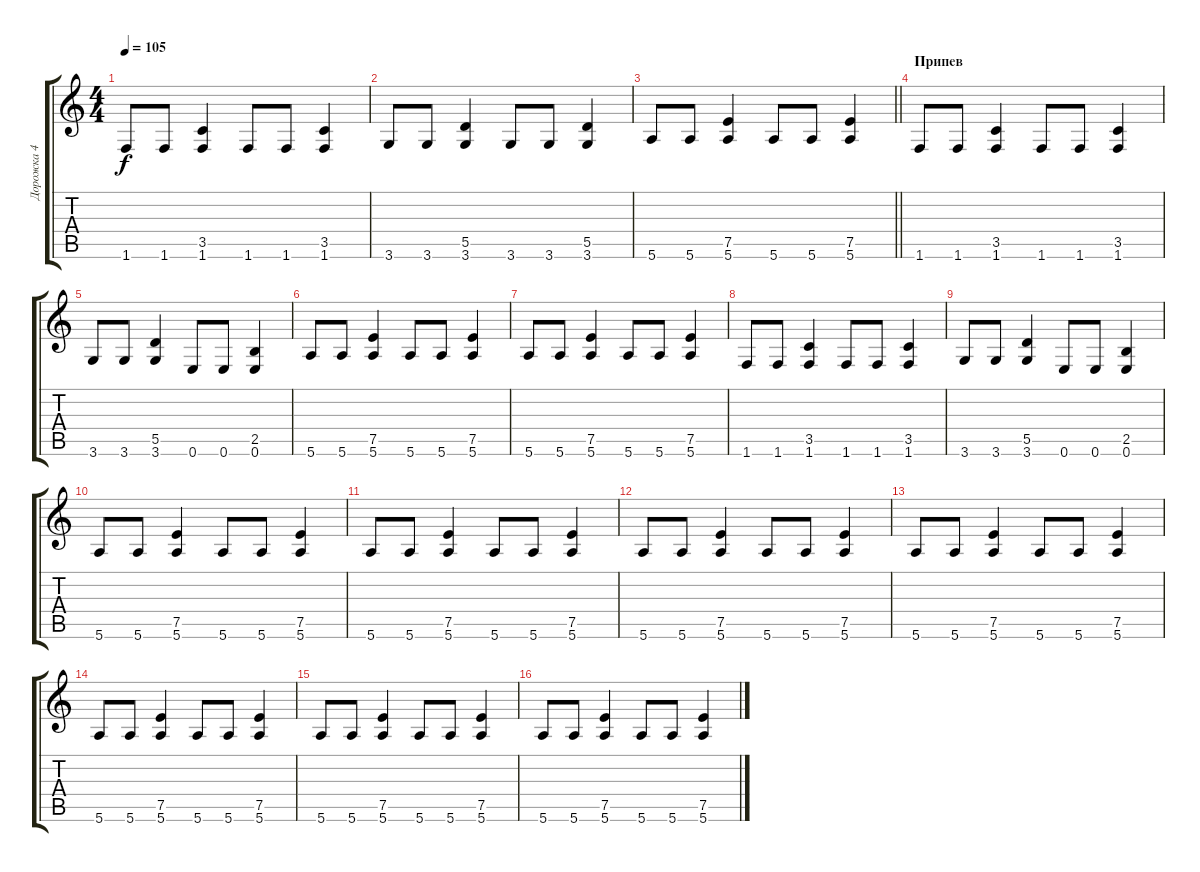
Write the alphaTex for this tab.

\track ("Дорожка 4" "Дорожка 4") {instrument distortionguitar}
\staff {score tabs}
\tuning (E4 B3 G3 D3 A2 E2) {hide}
\ts (4 4)
\tempo 105
\clef g2
\ks c
1.6.8{dy f} 1.6.8 (3.5 1.6).4 1.6.8 1.6.8 (3.5 1.6).4 |
3.6.8 3.6.8 (5.5 3.6).4 3.6.8 3.6.8 (5.5 3.6).4 |
\barLineRight lightlight
5.6.8 5.6.8 (7.5 5.6).4 5.6.8 5.6.8 (7.5 5.6).4 |
\section ("" "Припев")
1.6.8 1.6.8 (3.5 1.6).4 1.6.8 1.6.8 (3.5 1.6).4 |
3.6.8 3.6.8 (5.5 3.6).4 0.6.8 0.6.8 (2.5 0.6).4 |
5.6.8 5.6.8 (7.5 5.6).4 5.6.8 5.6.8 (7.5 5.6).4 |
5.6.8 5.6.8 (7.5 5.6).4 5.6.8 5.6.8 (7.5 5.6).4 |
1.6.8 1.6.8 (3.5 1.6).4 1.6.8 1.6.8 (3.5 1.6).4 |
3.6.8 3.6.8 (5.5 3.6).4 0.6.8 0.6.8 (2.5 0.6).4 |
5.6.8 5.6.8 (7.5 5.6).4 5.6.8 5.6.8 (7.5 5.6).4 |
5.6.8 5.6.8 (7.5 5.6).4 5.6.8 5.6.8 (7.5 5.6).4 |
5.6.8 5.6.8 (7.5 5.6).4 5.6.8 5.6.8 (7.5 5.6).4 |
5.6.8 5.6.8 (7.5 5.6).4 5.6.8 5.6.8 (7.5 5.6).4 |
5.6.8 5.6.8 (7.5 5.6).4 5.6.8 5.6.8 (7.5 5.6).4 |
5.6.8 5.6.8 (7.5 5.6).4 5.6.8 5.6.8 (7.5 5.6).4 |
5.6.8 5.6.8 (7.5 5.6).4 5.6.8 5.6.8 (7.5 5.6).4
